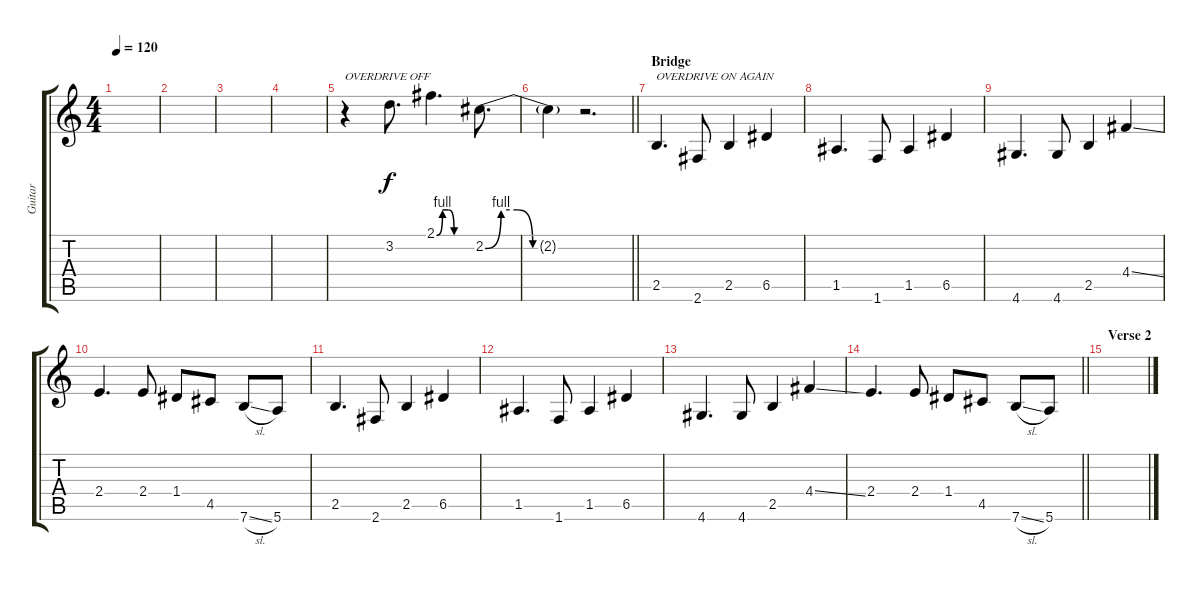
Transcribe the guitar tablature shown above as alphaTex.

\track ("Guitar" "Guitar") {instrument overdrivenguitar}
\staff {score tabs}
\tuning (E4 B3 G3 D3 A2 E2) {hide}
\ts (4 4)
\tempo 120
\clef g2
\ks c
|
|
|
|
r.4{txt "OVERDRIVE OFF" instrument electricguitarjazz} 3.2.8{d} 2.1{be (custom 0 0 10 4 20 4 30 0 60 0)}.4{d} 2.2{be (custom 0 0 10 4 20 4 30 0 60 0)}.8{d} |
\barLineRight lightlight
2.2{t}.4 r.2{d} |
\section ("" "Bridge")
2.5.4{d txt "OVERDRIVE ON AGAIN" instrument overdrivenguitar} 2.6.8 2.5.4 6.5.4 |
1.5.4{d} 1.6.8 1.5.4 6.5.4 |
4.6.4{d} 4.6.8 2.5.4 4.4{ss}.4 |
2.4.4{d} 2.4.8 1.4.8 4.5.8 7.6{sl}.8 5.6.8 |
2.5.4{d} 2.6.8 2.5.4 6.5.4 |
1.5.4{d} 1.6.8 1.5.4 6.5.4 |
4.6.4{d} 4.6.8 2.5.4 4.4{ss}.4 |
\barLineRight lightlight
2.4.4{d} 2.4.8 1.4.8 4.5.8 7.6{sl}.8 5.6.8 |
\section ("" "Verse 2")
